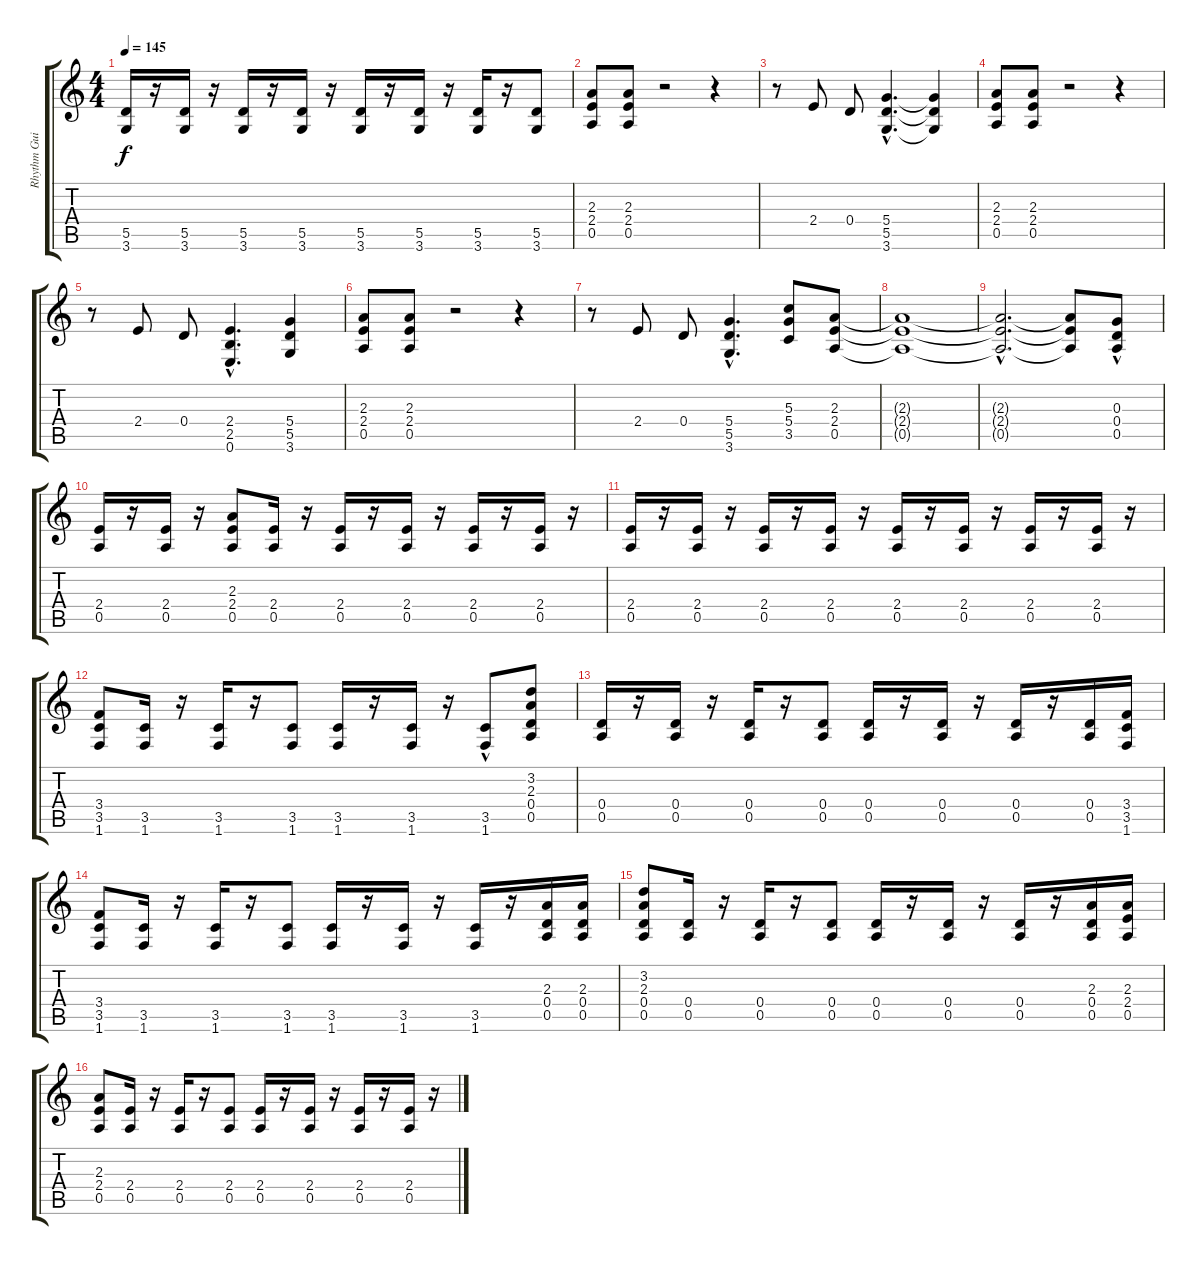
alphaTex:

\track ("Rhythm Guitar" "Rhythm Gui") {instrument distortionguitar}
\staff {score tabs}
\tuning (E4 B3 G3 D3 A2 E2) {hide}
\ts (4 4)
\tempo 145
\clef g2
\ks c
(5.5 3.6).16{dy f} r.16 (5.5 3.6).16 r.16 (5.5 3.6).16 r.16 (5.5 3.6).16 r.16 (5.5 3.6).16 r.16 (5.5 3.6).16 r.16 (5.5 3.6).16 r.16 (5.5 3.6).8 |
(2.3 2.4 0.5).8{volume 15 balance 5} (2.3 2.4 0.5).8 r.2 r.4 |
r.8 2.4.8 0.4.8 (5.4{hac} 5.5{hac} 3.6{hac}).4{d} (5.4{t} 5.5{t} 3.6{t}).4 |
(2.3 2.4 0.5).8 (2.3 2.4 0.5).8 r.2 r.4 |
r.8 2.4.8 0.4.8 (2.4{hac} 2.5{hac} 0.6{hac}).4{d} (5.4 5.5 3.6).4 |
(2.3 2.4 0.5).8 (2.3 2.4 0.5).8 r.2 r.4 |
r.8 2.4.8 0.4.8 (5.4{hac} 5.5{hac} 3.6{hac}).4{d} (5.3 5.4 3.5).8 (2.3 2.4 0.5).8 |
(2.3{t} 2.4{t} 0.5{t}).1 |
(2.3{hac t} 2.4{hac t} 0.5{hac t}).2{d} (2.3{t} 2.4{t} 0.5{t}).8{volume 15 balance 5} (0.3{hac} 0.4{hac} 0.5{hac}).8{volume 15 balance 7} |
(2.4 0.5).16 r.16 (2.4 0.5).16 r.16 (2.3 2.4 0.5).8 (2.4 0.5).16 r.16 (2.4 0.5).16 r.16 (2.4 0.5).16 r.16 (2.4 0.5).16 r.16 (2.4 0.5).16 r.16 |
(2.4 0.5).16 r.16 (2.4 0.5).16 r.16 (2.4 0.5).16 r.16 (2.4 0.5).16 r.16 (2.4 0.5).16 r.16 (2.4 0.5).16 r.16 (2.4 0.5).16 r.16 (2.4 0.5).16 r.16 |
(3.4 3.5 1.6).8 (3.5 1.6).16 r.16 (3.5 1.6).16 r.16 (3.5 1.6).8 (3.5 1.6).16 r.16 (3.5 1.6).16 r.16 (3.5{hac} 1.6).8 (3.2 2.3 0.4 0.5).8 |
(0.4 0.5).16 r.16 (0.4 0.5).16 r.16 (0.4 0.5).16 r.16 (0.4 0.5).8 (0.4 0.5).16 r.16 (0.4 0.5).16 r.16 (0.4 0.5).16 r.16 (0.4 0.5).16 (3.4 3.5 1.6).16 |
(3.4 3.5 1.6).8 (3.5 1.6).16 r.16 (3.5 1.6).16 r.16 (3.5 1.6).8 (3.5 1.6).16 r.16 (3.5 1.6).16 r.16 (3.5 1.6).16 r.16 (2.3 0.4 0.5).16 (2.3 0.4 0.5).16 |
(3.2 2.3 0.4 0.5).8 (0.4 0.5).16 r.16 (0.4 0.5).16 r.16 (0.4 0.5).8 (0.4 0.5).16 r.16 (0.4 0.5).16 r.16 (0.4 0.5).16 r.16 (2.3 0.4 0.5).16 (2.3 2.4 0.5).16 |
(2.3 2.4 0.5).8 (2.4 0.5).16 r.16 (2.4 0.5).16 r.16 (2.4 0.5).8 (2.4 0.5).16 r.16 (2.4 0.5).16 r.16 (2.4 0.5).16 r.16 (2.4 0.5).16 r.16
